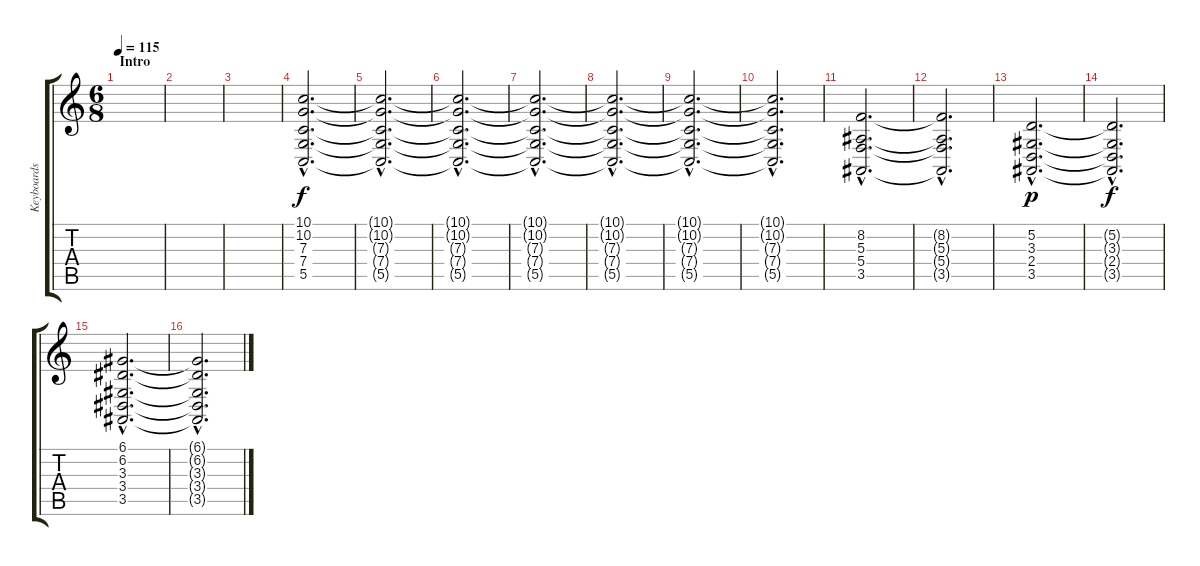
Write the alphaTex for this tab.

\track ("Keyboards" "Keyboards") {instrument pad2warm}
\staff {score tabs}
\tuning (D4 A3 F3 C3 G2 C2) {hide}
\ts (6 8)
\section ("" "Intro")
\tempo 115
\clef g2
\ks c
|
|
|
(10.1{hac} 10.2{hac} 7.3{hac} 7.4{hac} 5.5{hac}).2{d volume 4} |
(10.1{hac t} 10.2{hac t} 7.3{hac t} 7.4{hac t} 5.5{hac t}).2{d} |
(10.1{hac t} 10.2{hac t} 7.3{hac t} 7.4{hac t} 5.5{hac t}).2{d} |
(10.1{hac t} 10.2{hac t} 7.3{hac t} 7.4{hac t} 5.5{hac t}).2{d} |
(10.1{hac t} 10.2{hac t} 7.3{hac t} 7.4{hac t} 5.5{hac t}).2{d} |
(10.1{hac t} 10.2{hac t} 7.3{hac t} 7.4{hac t} 5.5{hac t}).2{d} |
(10.1{hac t} 10.2{hac t} 7.3{hac t} 7.4{hac t} 5.5{hac t}).2{d} |
(8.2{hac} 5.3{hac} 5.4{hac} 3.5{hac}).2{d} |
(8.2{hac t} 5.3{hac t} 5.4{hac t} 3.5{hac t}).2{d} |
(5.2{hac} 3.3{hac} 2.4{hac} 3.5{hac}).2{d dy p} |
(5.2{hac t} 3.3{hac t} 2.4{hac t} 3.5{hac t}).2{d dy f} |
(6.1{hac} 6.2{hac} 3.3{hac} 3.4{hac} 3.5{hac}).2{d} |
(6.1{hac t} 6.2{hac t} 3.3{hac t} 3.4{hac t} 3.5{hac t}).2{d}
